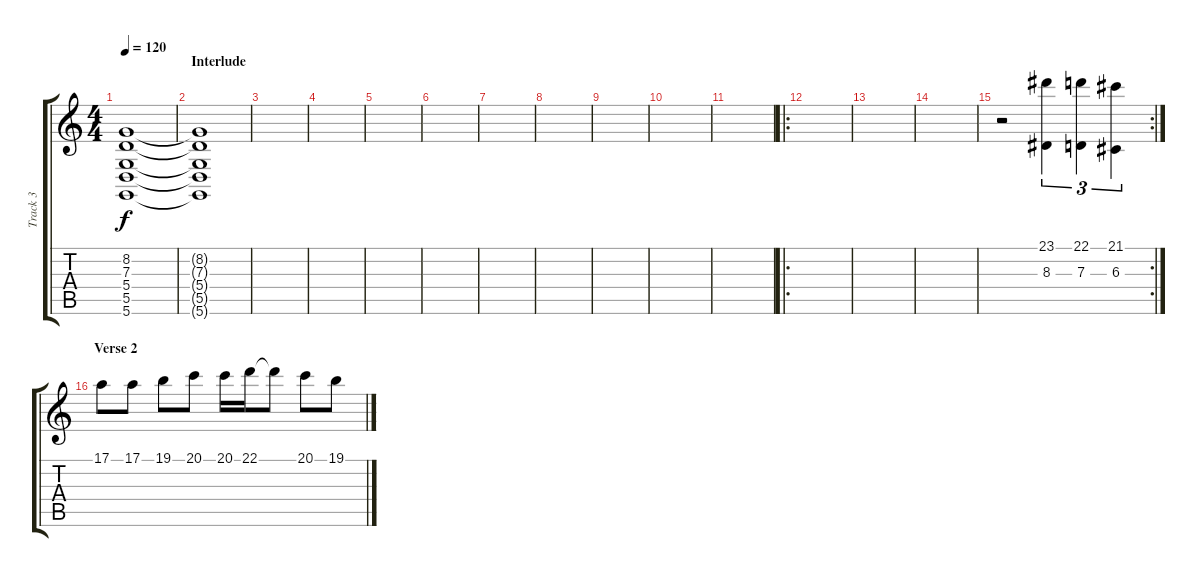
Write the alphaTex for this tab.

\track ("Track 3" "Track 3") {instrument stringensemble1}
\staff {score tabs}
\tuning (E4 B3 G3 D3 A2 D2) {hide}
\ts (4 4)
\tempo 120
\clef g2
\ks c
(8.2 7.3 5.4 5.5 5.6).1{dy f} |
\section ("" "Interlude")
(8.2{t} 7.3{t} 5.4{t} 5.5{t} 5.6{t}).1{volume 0} |
|
|
|
|
|
|
|
|
|
\ro
|
|
|
\rc 2
r.2 (23.1 8.3).4{tu (3 2) volume 8} (22.1 7.3).4{tu (3 2)} (21.1 6.3).4{tu (3 2)} |
\section ("" "Verse 2")
17.1.8 17.1.8 19.1.8 20.1.8 20.1.16 22.1.16 22.1{t}.8 20.1.8 19.1.8
